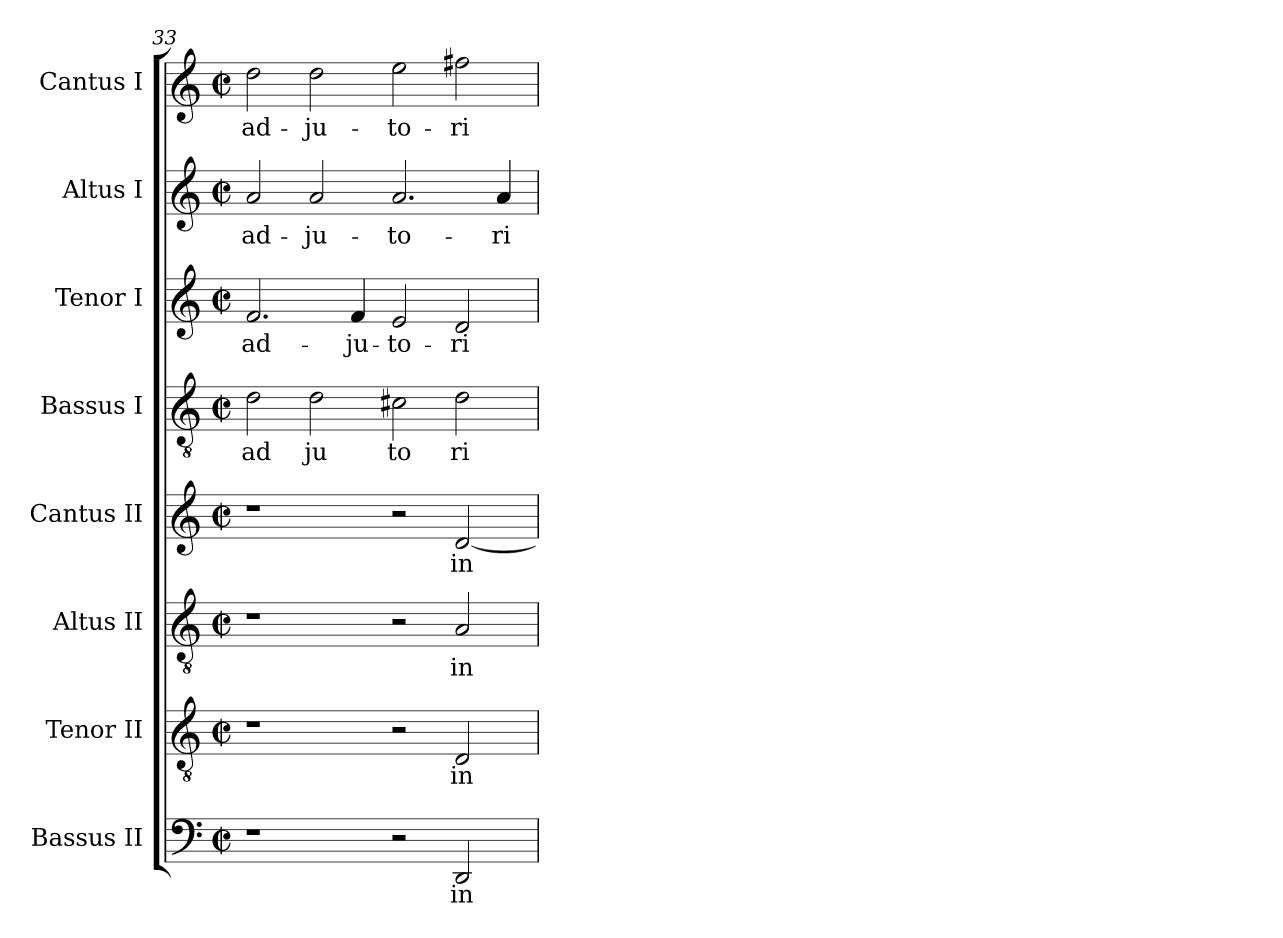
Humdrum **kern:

**kern	**text	**kern	**text	**kern	**text	**kern	**text	**kern	**text	**kern	**text	**kern	**text	**kern	**text
*part8	*part8	*part7	*part7	*part6	*part6	*part5	*part5	*part4	*part4	*part3	*part3	*part2	*part2	*part1	*part1
*staff8	*staff8	*staff7	*staff7	*staff6	*staff6	*staff5	*staff5	*staff4	*staff4	*staff3	*staff3	*staff2	*staff2	*staff1	*staff1
*I"Bassus II	*	*I"Tenor II	*	*I"Altus II	*	*I"Cantus II	*	*I"Bassus I	*	*I"Tenor I	*	*I"Altus I	*	*I"Cantus I	*
*clefF4	*	*clefGv2	*	*clefGv2	*	*clefG2	*	*clefGv2	*	*clefG2	*	*clefG2	*	*clefG2	*
*k[]	*	*k[]	*	*k[]	*	*k[]	*	*k[]	*	*k[]	*	*k[]	*	*k[]	*
*C:	*	*C:	*	*C:	*	*C:	*	*C:	*	*C:	*	*C:	*	*C:	*
*M2/2	*	*M2/2	*	*M2/2	*	*M2/2	*	*M2/2	*	*M2/2	*	*M2/2	*	*M2/2	*
*met(c|)	*	*met(c|)	*	*met(c|)	*	*met(c|)	*	*met(c|)	*	*met(c|)	*	*met(c|)	*	*met(c|)	*
=33	=33	=33	=33	=33	=33	=33	=33	=33	=33	=33	=33	=33	=33	=33	=33
!	!	!	!	!	!	!	!	!	!LO:LY:b:cj	!	!LO:LY:b:cj	!	!LO:LY:b:cj	!	!LO:LY:b:cj
1r	.	1r	.	1r	.	1r	.	2d\	ad	2.f/	ad-	2a/	ad-	2dd\	ad-
!	!	!	!	!	!	!	!	!	!LO:LY:b:cj	!	!	!	!LO:LY:b:cj	!	!LO:LY:b:cj
.	.	.	.	.	.	.	.	2d\	ju	.	.	2a/	-ju-	2dd\	-ju-
!	!	!	!	!	!	!	!	!	!	!	!LO:LY:b:cj	!	!	!	!
.	.	.	.	.	.	.	.	.	.	4f/	-ju-	.	.	.	.
!	!	!	!	!	!	!	!	!	!LO:LY:b:cj	!	!LO:LY:b:cj	!	!LO:LY:b:cj	!	!LO:LY:b:cj
2r	.	2r	.	2r	.	2r	.	2c#X\	to	2e/	-to-	2.a/	-to-	2ee\	-to-
!	!LO:LY:b:cj	!	!LO:LY:b:cj	!	!LO:LY:b:cj	!	!LO:LY:b:cj	!	!LO:LY:b:cj	!	!LO:LY:b:cj	!	!	!	!LO:LY:b:cj
2DD/	in	2D/	in	2A/	in	[<2d/	in	2d\	ri	2d/	-ri-	.	.	2ff#X\	-ri-
!	!	!	!	!	!	!	!	!	!	!	!	!	!LO:LY:b:cj	!	!
.	.	.	.	.	.	.	.	.	.	.	.	4a/	-ri-	.	.
=	=	=	=	=	=	=	=	=	=	=	=	=	=	=	=
*-	*-	*-	*-	*-	*-	*-	*-	*-	*-	*-	*-	*-	*-	*-	*-
